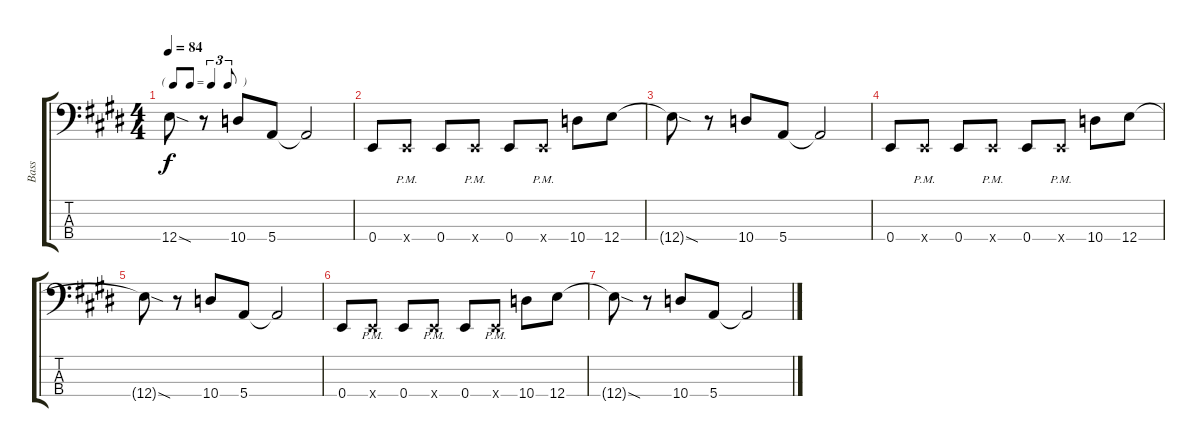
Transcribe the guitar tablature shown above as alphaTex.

\track ("Bass" "Bass") {instrument electricbassfinger}
\staff {score tabs}
\tuning (G2 D2 A1 E1) {hide}
\ts (4 4)
\tf triplet8th
\tempo 84
\clef f4
\ks e
12.4{sod t}.8{dy f} r.8 10.4.8 5.4.8 5.4{t}.2 |
0.4.8 0.4{pm x}.8 0.4.8 0.4{pm x}.8 0.4.8 0.4{pm x}.8 10.4.8 12.4.8 |
12.4{sod t}.8 r.8 10.4.8 5.4.8 5.4{t}.2 |
0.4.8 0.4{pm x}.8 0.4.8 0.4{pm x}.8 0.4.8 0.4{pm x}.8 10.4.8 12.4.8 |
12.4{sod t}.8 r.8 10.4.8 5.4.8 5.4{t}.2 |
0.4.8 0.4{pm x}.8 0.4.8 0.4{pm x}.8 0.4.8 0.4{pm x}.8 10.4.8 12.4.8 |
12.4{sod t}.8 r.8 10.4.8 5.4.8 5.4{t}.2
